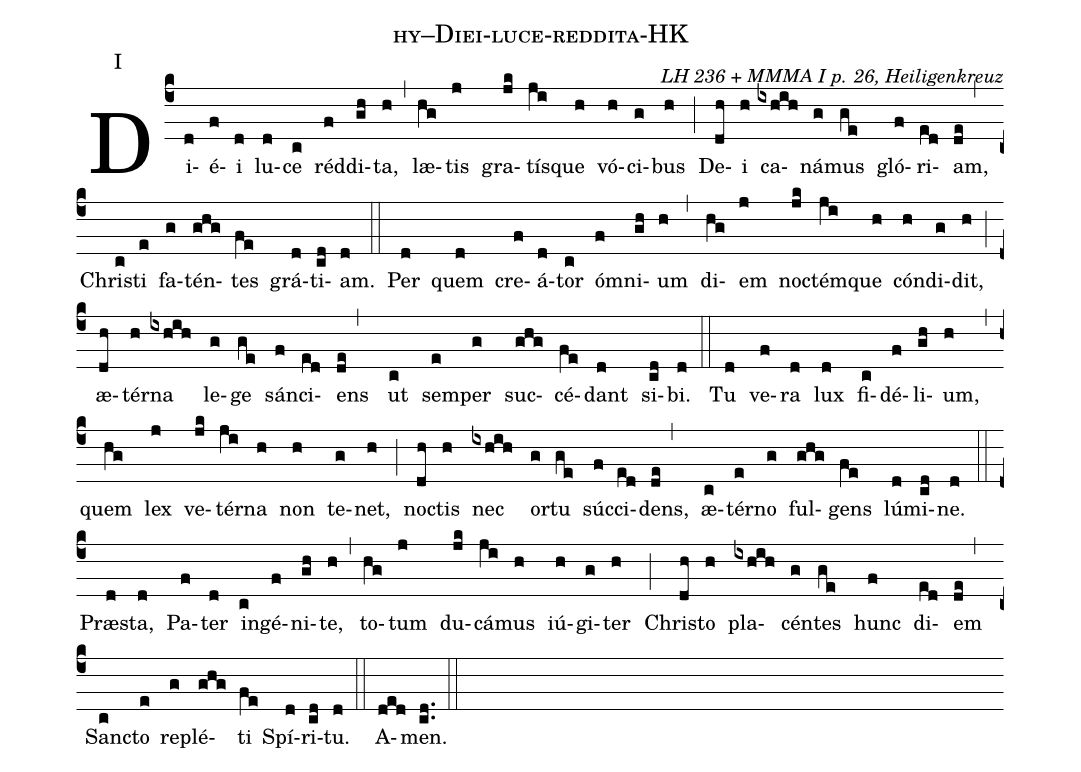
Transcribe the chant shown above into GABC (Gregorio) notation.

name: hy--Diei-luce-reddita-HK;
commentary: LH 236 + MMMA I p. 26, Heiligenkreuz;
annotation: I ;
%%
(c4)Di(d)é(f)i(d) lu(d)ce(c) réd(f)di(gh)ta,(h) (,)
læ(hg)tis(j) gra(jk)tís(ji)que(h) vó(h)ci(g)bus(h) (;)
De(dh)i(h) ca(ixhih)ná(g)mus(ge) gló(f)ri(ed)am,(de,)
Chri(c)sti(e) fa(g)tén(ghg)tes(fe) grá(d)ti(cd)am.(d) (::)
Per(d) quem(d) cre(f)á(d)tor(c) óm(f)ni(gh)um(h) (,)
di(hg)em(j) no(jk)ctém(ji)que(h) cón(h)di(g)dit,(h) (;)
æ(dh)tér(h)na(ixhih) le(g)ge(ge) sán(f)ci(ed)ens(de,)
ut(c) sem(e)per(g) suc(ghg)cé(fe)dant(d) si(cd)bi.(d) (::)
Tu(d) ve(f)ra(d) lux(d) fi(c)dé(f)li(gh)um,(h) (,)
quem(hg) lex(j) ve(jk)tér(ji)na(h) non(h) te(g)net,(h) (;)
no(dh)ctis(h) nec(ixhih) or(g)tu(ge) súc(f)ci(ed)dens,(de,)
æ(c)tér(e)no(g) ful(ghg)gens(fe) lú(d)mi(cd)ne.(d) (::)
Præ(d)sta,(d) Pa(f)ter(d) in(c)gé(f)ni(gh)te,(h) (,)
to(hg)tum(j) du(jk)cá(ji)mus(h) iú(h)gi(g)ter(h) (;)
Chri(dh)sto(h) pla(ixhih)cén(g)tes(ge) hunc(f) di(ed)em(de,)
San(c)cto(e) re(g)plé(ghg)ti(fe) Spí(d)ri(cd)tu.(d) (::)
A(ded)men.(cd..) (::)
